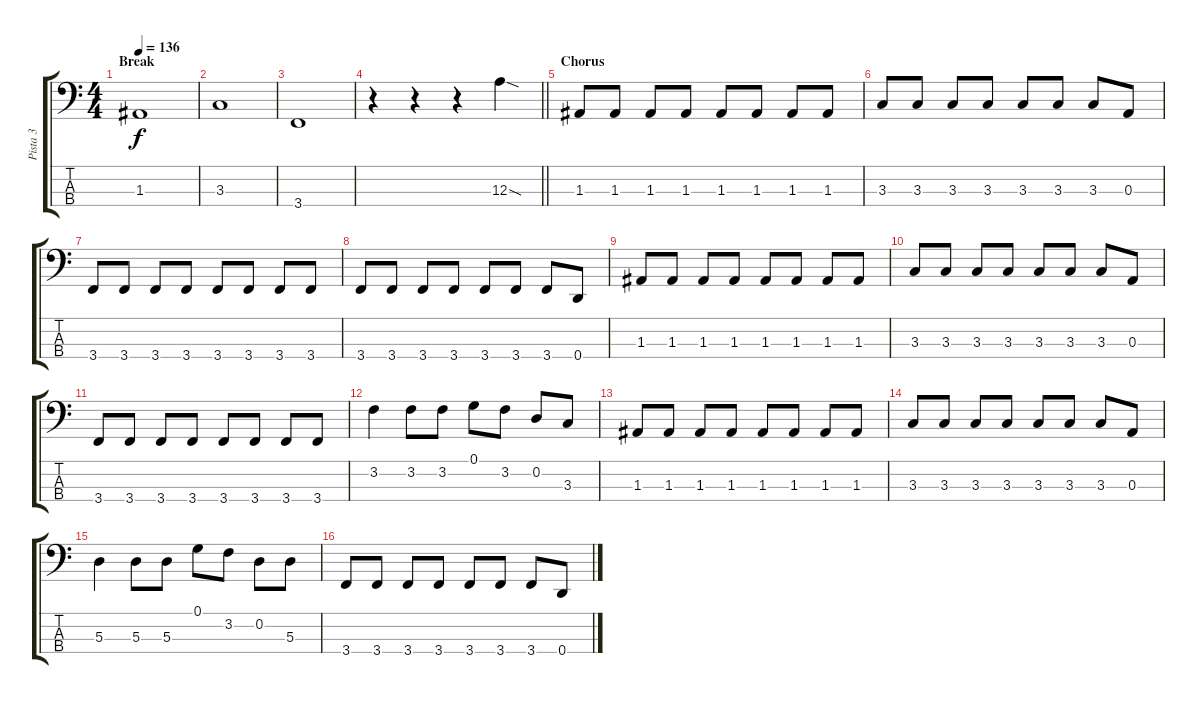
\track ("Pista 3" "Pista 3") {instrument electricbassfinger}
\staff {score tabs}
\tuning (G2 D2 A1 D1) {hide}
\ts (4 4)
\section ("" "Break")
\tempo 136
\clef f4
\ks c
1.3.1{dy f} |
3.3.1 |
3.4.1 |
\barLineRight lightlight
r.4 r.4 r.4 12.3{sod}.4 |
\section ("" "Chorus")
1.3.8 1.3.8 1.3.8 1.3.8 1.3.8 1.3.8 1.3.8 1.3.8 |
3.3.8 3.3.8 3.3.8 3.3.8 3.3.8 3.3.8 3.3.8 0.3.8 |
3.4.8 3.4.8 3.4.8 3.4.8 3.4.8 3.4.8 3.4.8 3.4.8 |
3.4.8 3.4.8 3.4.8 3.4.8 3.4.8 3.4.8 3.4.8 0.4.8 |
1.3.8 1.3.8 1.3.8 1.3.8 1.3.8 1.3.8 1.3.8 1.3.8 |
3.3.8 3.3.8 3.3.8 3.3.8 3.3.8 3.3.8 3.3.8 0.3.8 |
3.4.8 3.4.8 3.4.8 3.4.8 3.4.8 3.4.8 3.4.8 3.4.8 |
3.2.4 3.2.8 3.2.8 0.1.8 3.2.8 0.2.8 3.3.8 |
1.3.8 1.3.8 1.3.8 1.3.8 1.3.8 1.3.8 1.3.8 1.3.8 |
3.3.8 3.3.8 3.3.8 3.3.8 3.3.8 3.3.8 3.3.8 0.3.8 |
5.3.4 5.3.8 5.3.8 0.1.8 3.2.8 0.2.8 5.3.8 |
3.4.8 3.4.8 3.4.8 3.4.8 3.4.8 3.4.8 3.4.8 0.4.8
